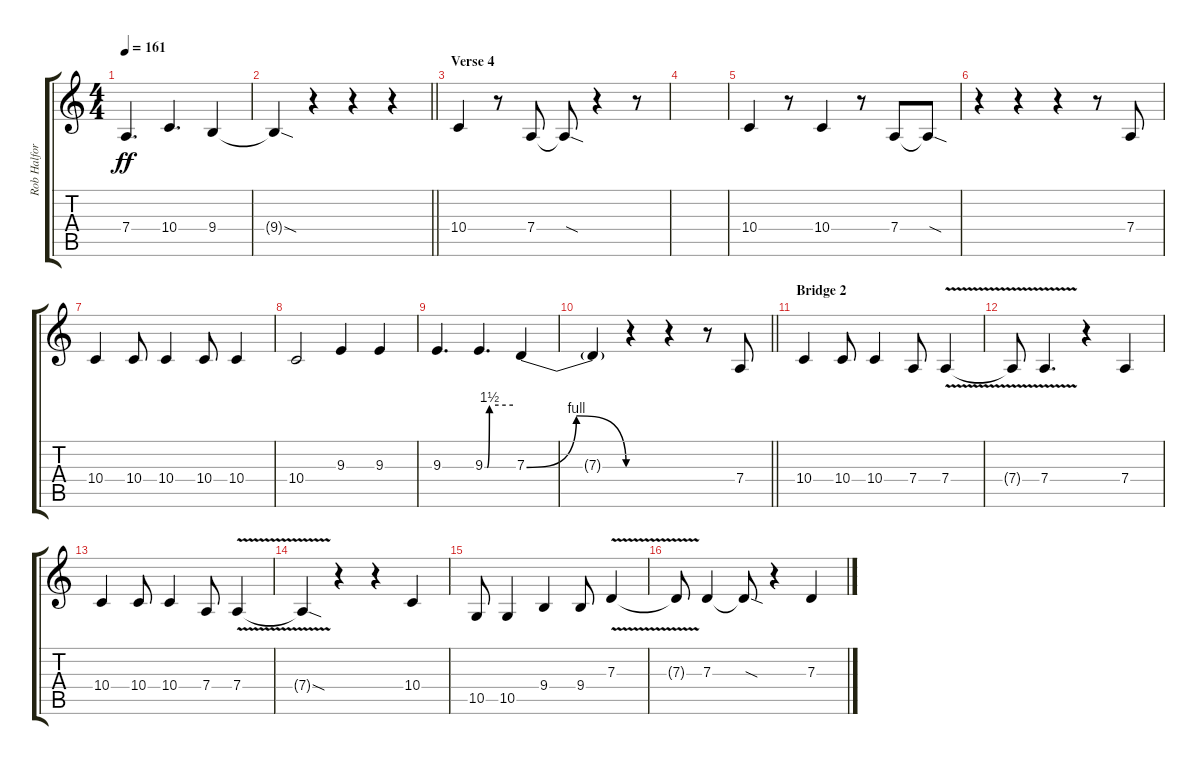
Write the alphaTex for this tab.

\track ("Rob Halford" "Rob Halfor") {instrument violin}
\staff {score tabs}
\tuning (E4 B3 G3 D3 A2 E2) {hide}
\ts (4 4)
\tempo 161
\clef g2
\ks c
7.4.4{d dy ff} 10.4.4{d} 9.4.4 |
\barLineRight lightlight
9.4{sod t}.4 r.4 r.4 r.4 |
\section ("" "Verse 4")
10.4.4 r.8 7.4.8 7.4{sod t}.8 r.4 r.8 |
|
10.4.4 r.8 10.4.4 r.8 7.4.8 7.4{sod t}.8 |
r.4 r.4 r.4 r.8 7.4.8 |
10.4.4 10.4.8 10.4.4 10.4.8 10.4.4 |
10.4.2 9.3.4 9.3.4 |
9.3.4{d} 9.3{be (custom 0 0 5 0 10 6 60 6)}.4{d} 7.3{be (bendrelease 0 0 15 4 49 4 60 0)}.4 |
\barLineRight lightlight
7.3{t}.4 r.4 r.4 r.8 7.4.8 |
\section ("" "Bridge 2")
10.4.4 10.4.8 10.4.4 7.4.8 7.4{v}.4 |
7.4{t}.8 7.4{v}.4{d} r.4 7.4.4 |
10.4.4 10.4.8 10.4.4 7.4.8 7.4{v}.4 |
7.4{sod t}.4 r.4 r.4 10.4.4 |
10.5.8 10.5.4 9.4.4 9.4.8 7.3{v}.4 |
7.3{t}.8 7.3.4 7.3{sod t}.8 r.4 7.3.4
